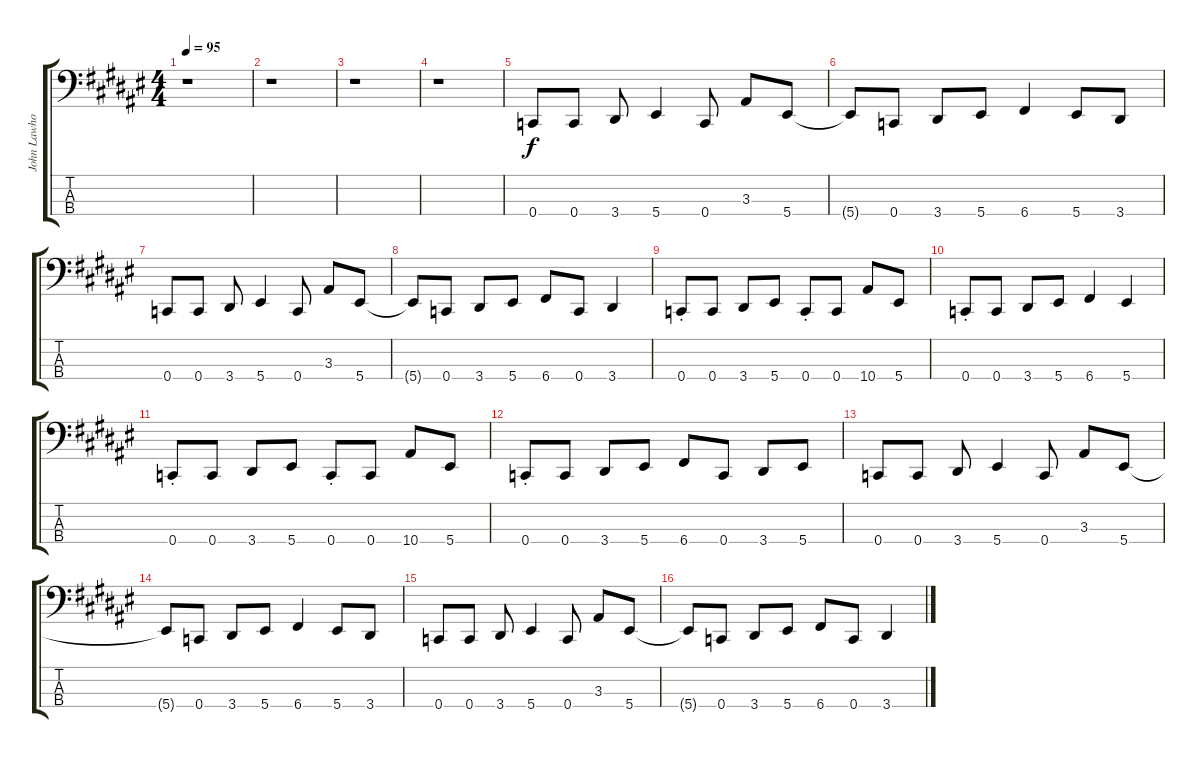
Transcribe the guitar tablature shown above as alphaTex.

\track ("John Lawhon" "John Lawho") {instrument electricbassfinger}
\staff {score tabs}
\tuning (F2 C2 G1 C1) {hide}
\ts (4 4)
\tempo 95
\clef f4
\ks f#
r.1{dy f instrument electricbassfinger} |
r.1 |
r.1 |
r.1 |
0.4.8 0.4.8 3.4.8 5.4.4 0.4.8 3.3.8 5.4.8 |
5.4{t}.8 0.4.8 3.4.8 5.4.8 6.4.4 5.4.8 3.4.8 |
0.4.8 0.4.8 3.4.8 5.4.4 0.4.8 3.3.8 5.4.8 |
5.4{t}.8 0.4.8 3.4.8 5.4.8 6.4.8 0.4.8 3.4.4 |
0.4{st}.8 0.4.8 3.4.8 5.4.8 0.4{st}.8 0.4.8 10.4.8 5.4.8 |
0.4{st}.8 0.4.8 3.4.8 5.4.8 6.4.4 5.4.4 |
0.4{st}.8 0.4.8 3.4.8 5.4.8 0.4{st}.8 0.4.8 10.4.8 5.4.8 |
0.4{st}.8 0.4.8 3.4.8 5.4.8 6.4.8 0.4.8 3.4.8 5.4.8 |
0.4.8 0.4.8 3.4.8 5.4.4 0.4.8 3.3.8 5.4.8 |
5.4{t}.8 0.4.8 3.4.8 5.4.8 6.4.4 5.4.8 3.4.8 |
0.4.8 0.4.8 3.4.8 5.4.4 0.4.8 3.3.8 5.4.8 |
5.4{t}.8 0.4.8 3.4.8 5.4.8 6.4.8 0.4.8 3.4.4
